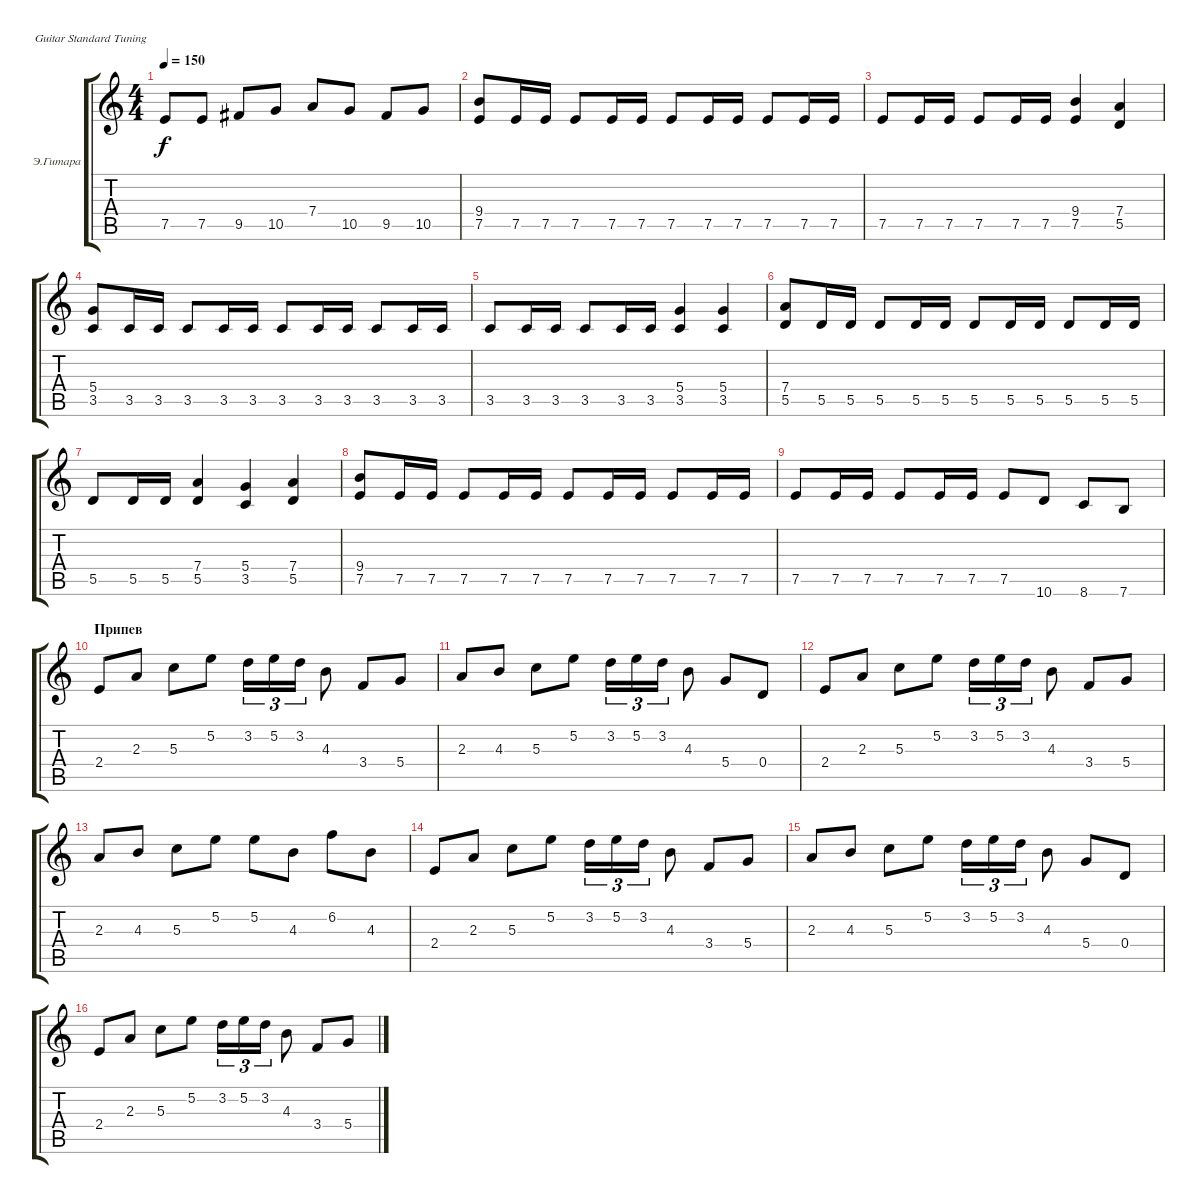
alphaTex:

\bracketExtendMode groupsimilarinstruments
\firstSystemTrackNameOrientation horizontal
\otherSystemsTrackNameOrientation horizontal
\track ("Сергей Маврин" "Э.Гитара") {instrument overdrivenguitar}
\staff {score tabs}
\tuning (E4 B3 G3 D3 A2 E2)
\ts (4 4)
\tempo 150
\clef g2
\ks c
7.5.8{dy f} 7.5.8 9.5.8 10.5.8 7.4.8 10.5.8 9.5.8 10.5.8 |
(9.4 7.5).8 7.5.16 7.5.16 7.5.8 7.5.16 7.5.16 7.5.8 7.5.16 7.5.16 7.5.8 7.5.16 7.5.16 |
7.5.8 7.5.16 7.5.16 7.5.8 7.5.16 7.5.16 (9.4 7.5).4 (7.4 5.5).4 |
(5.4 3.5).8 3.5.16 3.5.16 3.5.8 3.5.16 3.5.16 3.5.8 3.5.16 3.5.16 3.5.8 3.5.16 3.5.16 |
3.5.8 3.5.16 3.5.16 3.5.8 3.5.16 3.5.16 (5.4 3.5).4 (5.4 3.5).4 |
(7.4 5.5).8 5.5.16 5.5.16 5.5.8 5.5.16 5.5.16 5.5.8 5.5.16 5.5.16 5.5.8 5.5.16 5.5.16 |
5.5.8 5.5.16 5.5.16 (7.4 5.5).4 (5.4 3.5).4 (7.4 5.5).4 |
(9.4 7.5).8 7.5.16 7.5.16 7.5.8 7.5.16 7.5.16 7.5.8 7.5.16 7.5.16 7.5.8 7.5.16 7.5.16 |
7.5.8 7.5.16 7.5.16 7.5.8 7.5.16 7.5.16 7.5.8 10.6.8 8.6.8 7.6.8 |
\section ("" "Припев")
2.4.8 2.3.8 5.3.8 5.2.8 3.2.16{tu (3 2)} 5.2.16{tu (3 2)} 3.2.16{tu (3 2)} 4.3.8 3.4.8 5.4.8 |
2.3.8 4.3.8 5.3.8 5.2.8 3.2.16{tu (3 2)} 5.2.16{tu (3 2)} 3.2.16{tu (3 2)} 4.3.8 5.4.8 0.4.8 |
2.4.8 2.3.8 5.3.8 5.2.8 3.2.16{tu (3 2)} 5.2.16{tu (3 2)} 3.2.16{tu (3 2)} 4.3.8 3.4.8 5.4.8 |
2.3.8 4.3.8 5.3.8 5.2.8 5.2.8 4.3.8 6.2.8 4.3.8 |
2.4.8 2.3.8 5.3.8 5.2.8 3.2.16{tu (3 2)} 5.2.16{tu (3 2)} 3.2.16{tu (3 2)} 4.3.8 3.4.8 5.4.8 |
2.3.8 4.3.8 5.3.8 5.2.8 3.2.16{tu (3 2)} 5.2.16{tu (3 2)} 3.2.16{tu (3 2)} 4.3.8 5.4.8 0.4.8 |
2.4.8 2.3.8 5.3.8 5.2.8 3.2.16{tu (3 2)} 5.2.16{tu (3 2)} 3.2.16{tu (3 2)} 4.3.8 3.4.8 5.4.8
